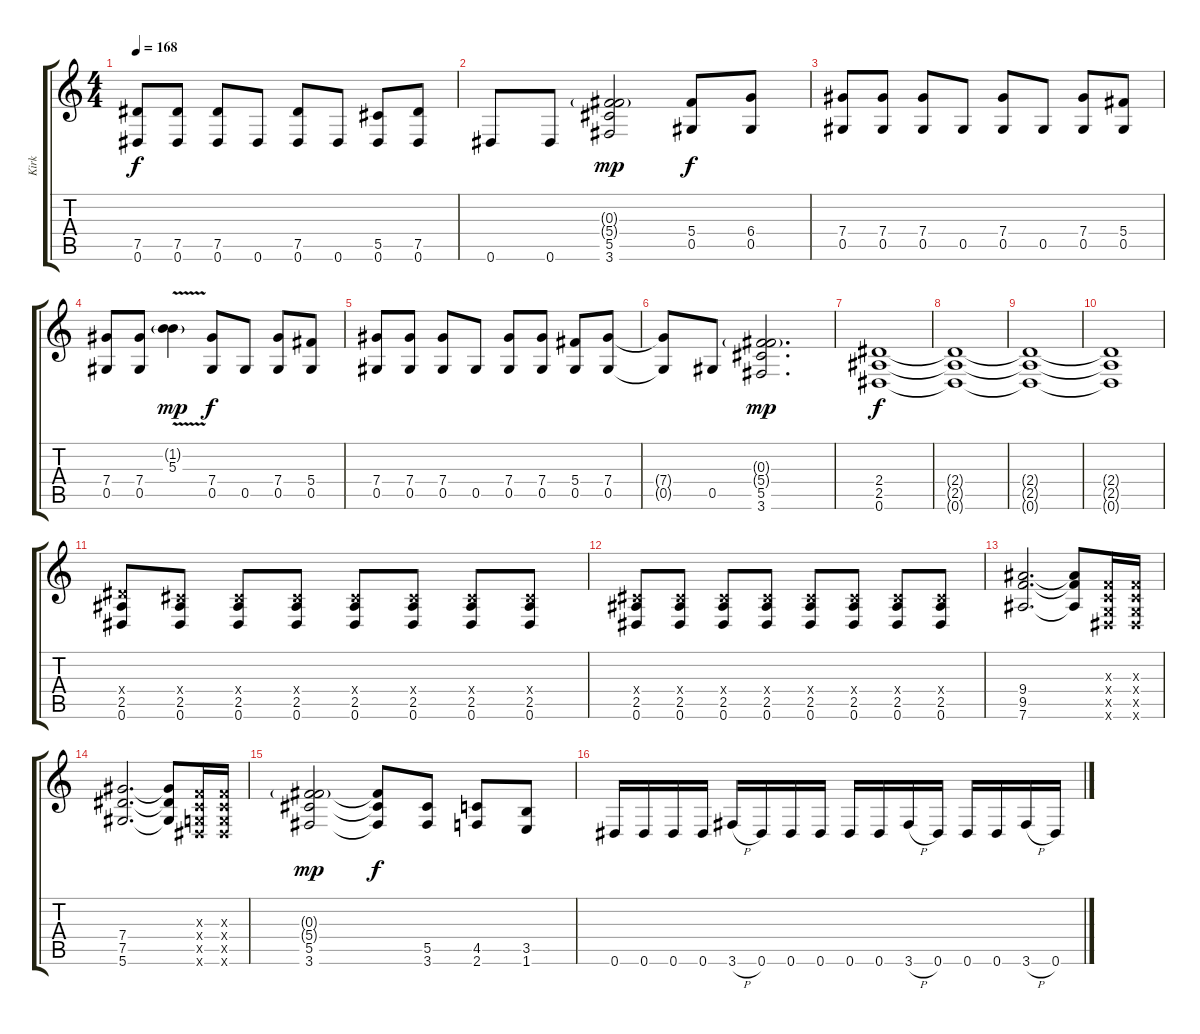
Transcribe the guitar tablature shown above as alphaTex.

\track ("Kirk" "Kirk") {instrument distortionguitar}
\staff {score tabs}
\tuning (Eb4 Bb3 Gb3 Db3 Ab2 Eb2) {hide}
\ts (4 4)
\tempo 168
\clef g2
\ks c
(7.5 0.6).8{dy f} (7.5 0.6).8 (7.5 0.6).8 0.6.8 (7.5 0.6).8 0.6.8 (5.5 0.6).8 (7.5 0.6).8 |
0.6.8 0.6.8 (0.3{g} 5.4{g} 5.5 3.6).2{dy mp} (5.4 0.5).8{dy f} (6.4 0.5).8 |
(7.4 0.5).8 (7.4 0.5).8 (7.4 0.5).8 0.5.8 (7.4 0.5).8 0.5.8 (7.4 0.5).8 (5.4 0.5).8 |
(7.4 0.5).8 (7.4 0.5).8 (1.2{v g} 5.3{v}).4{dy mp} (7.4 0.5).8{dy f} 0.5.8 (7.4 0.5).8 (5.4 0.5).8 |
(7.4 0.5).8 (7.4 0.5).8 (7.4 0.5).8 0.5.8 (7.4 0.5).8 (7.4 0.5).8 (5.4 0.5).8 (7.4 0.5).8 |
(7.4{t} 0.5{t}).8 0.5.8 (0.3{g} 5.4{g} 5.5 3.6).2{d dy mp} |
(2.4 2.5 0.6).1{dy f} |
(2.4{t} 2.5{t} 0.6{t}).1 |
(2.4{t} 2.5{t} 0.6{t}).1 |
(2.4{t} 2.5{t} 0.6{t}).1 |
(2.4{x} 2.5 0.6).8 (0.4{x} 2.5 0.6).8 (0.4{x} 2.5 0.6).8 (0.4{x} 2.5 0.6).8 (0.4{x} 2.5 0.6).8 (0.4{x} 2.5 0.6).8 (0.4{x} 2.5 0.6).8 (0.4{x} 2.5 0.6).8 |
(0.4{x} 2.5 0.6).8 (0.4{x} 2.5 0.6).8 (0.4{x} 2.5 0.6).8 (0.4{x} 2.5 0.6).8 (0.4{x} 2.5 0.6).8 (0.4{x} 2.5 0.6).8 (0.4{x} 2.5 0.6).8 (0.4{x} 2.5 0.6).8 |
(9.4 9.5 7.6).2{d} (9.4{t} 9.5{t} 7.6{t}).8 (-1.3{x} -1.4{x} -1.5{x} 0.6{x}).16 (-1.3{x} -1.4{x} -1.5{x} 0.6{x}).16 |
(7.4 7.5 5.6).2{d} (7.4{t} 7.5{t} 5.6{t}).8 (-1.3{x} -1.4{x} -1.5{x} 0.6{x}).16 (-1.3{x} -1.4{x} -1.5{x} 0.6{x}).16 |
(0.3{g} 5.4{g} 5.5 3.6).2{dy mp} (5.4{t} 5.5{t} 3.6{t}).8{dy f} (5.5 3.6).8 (4.5 2.6).8 (3.5 1.6).8 |
0.6.16 0.6.16 0.6.16 0.6.16 3.6{h}.16 0.6.16 0.6.16 0.6.16 0.6.16 0.6.16 3.6{h}.16 0.6.16 0.6.16 0.6.16 3.6{h}.16 0.6.16
